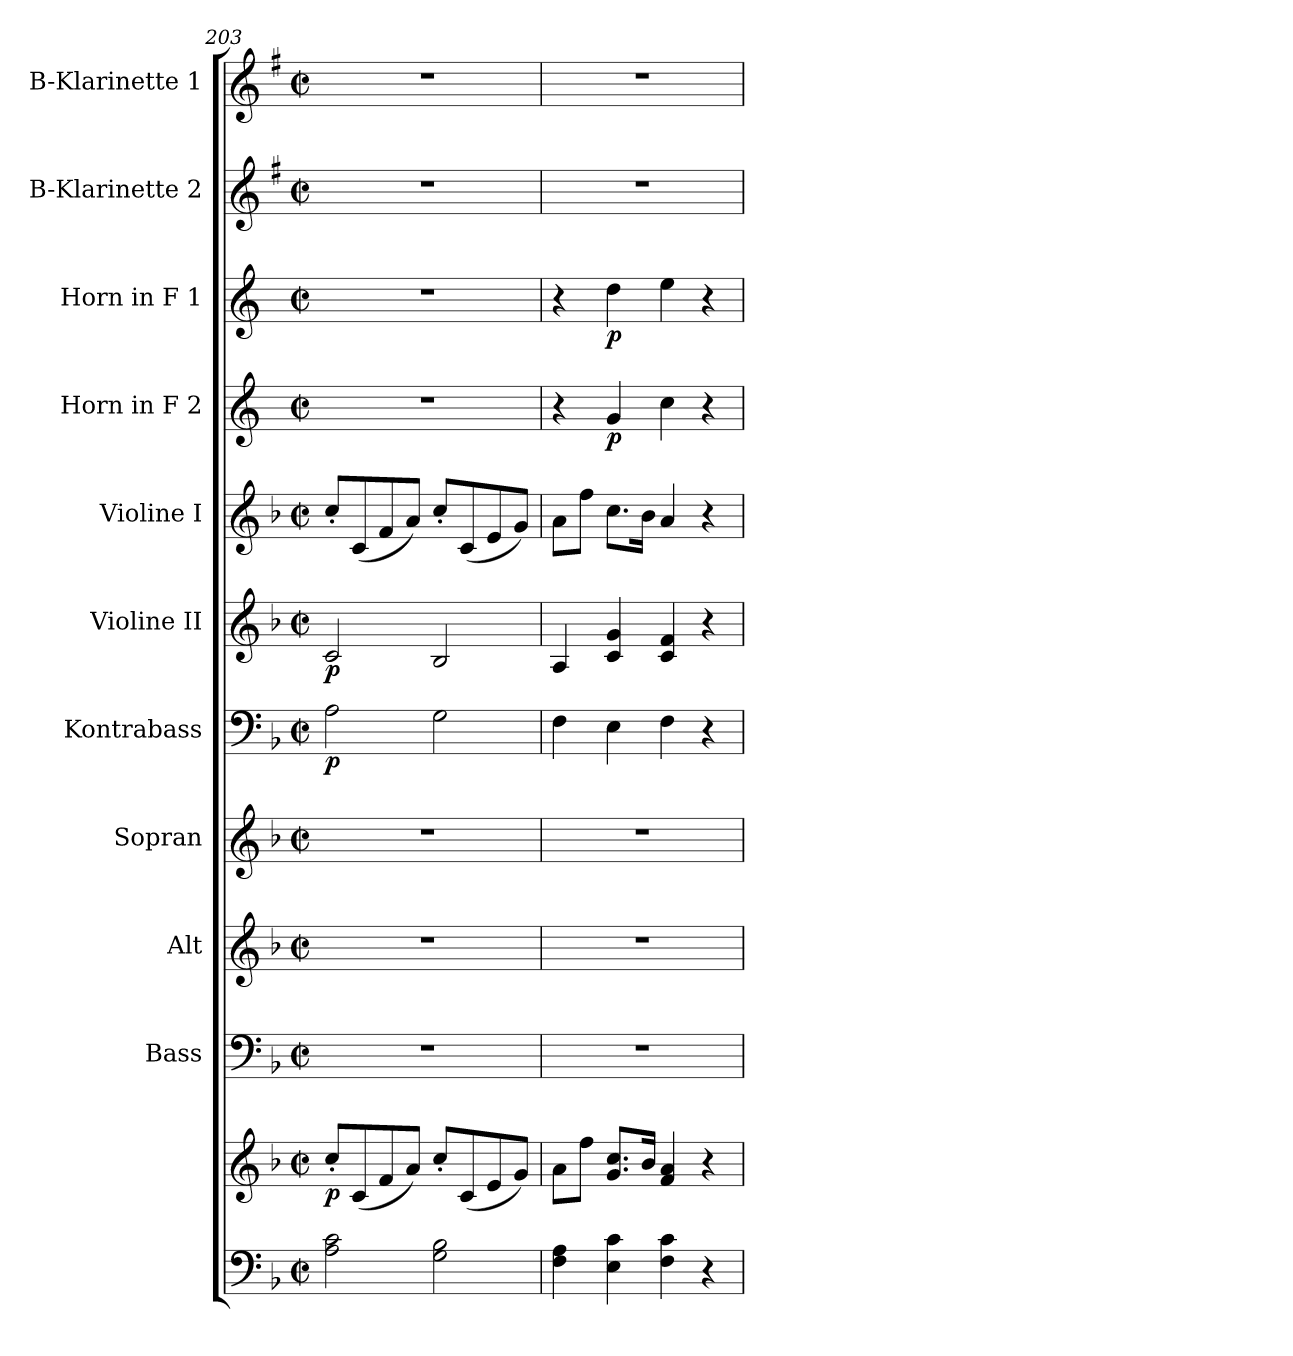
**kern	**kern	**dynam	**kern	**kern	**kern	**kern	**dynam	**kern	**dynam	**kern	**kern	**dynam	**kern	**dynam	**kern	**kern
*part11	*part11	*part11	*part10	*part9	*part8	*part7	*part7	*part6	*part6	*part5	*part4	*part4	*part3	*part3	*part2	*part1
*staff12	*staff11	*staff11/12	*staff10	*staff9	*staff8	*staff7	*staff7	*staff6	*staff6	*staff5	*staff4	*staff4	*staff3	*staff3	*staff2	*staff1
*	*	*	*I"Bass	*I"Alt	*I"Sopran	*I"Kontrabass	*	*I"Violine II	*	*I"Violine I	*I"Horn in F 2	*	*I"Horn in F 1	*	*I"B-Klarinette 2	*I"B-Klarinette 1
*	*	*	*I'B.	*I'A.	*I'S.	*I'Kb.	*	*I'Vl. II	*	*I'Vl. I	*	*	*	*	*I'B Kl. 2	*I'B Kl. 1
!!LO:PB:g=z
*clefF4	*clefG2	*	*clefF4	*clefG2	*clefG2	*clefF4	*	*clefG2	*	*clefG2	*clefG2	*	*clefG2	*	*clefG2	*clefG2
*	*	*	*	*	*	*ITrd7c12	*	*	*	*	*ITrd4c7	*	*ITrd4c7	*	*ITrd1c2	*ITrd1c2
*k[b-]	*k[b-]	*	*k[b-]	*k[b-]	*k[b-]	*k[b-]	*	*k[b-]	*	*k[b-]	*k[b-]	*	*k[b-]	*	*k[b-]	*k[b-]
*F:	*F:	*	*F:	*F:	*F:	*F:	*	*F:	*	*F:	*F:	*	*F:	*	*F:	*F:
*M2/2	*M2/2	*	*M2/2	*M2/2	*M2/2	*M2/2	*	*M2/2	*	*M2/2	*M2/2	*	*M2/2	*	*M2/2	*M2/2
*met(c|)	*met(c|)	*	*met(c|)	*met(c|)	*met(c|)	*met(c|)	*	*met(c|)	*	*met(c|)	*met(c|)	*	*met(c|)	*	*met(c|)	*met(c|)
=203	=203	=203	=203	=203	=203	=203	=203	=203	=203	=203	=203	=203	=203	=203	=203	=203
!	!	!LO:DY:b	!	!	!	!	!LO:DY:b	!	!LO:DY:b	!	!	!	!	!	!	!
2A\ 2c\	8cc'</L	p	1r	1r	1r	2AA\	p	2c/	p	8cc'</L	1r	.	1r	.	1r	1r
.	(<8c/	.	.	.	.	.	.	.	.	(<8c/	.	.	.	.	.	.
.	8f/	.	.	.	.	.	.	.	.	8f/	.	.	.	.	.	.
.	8a/J)	.	.	.	.	.	.	.	.	8a/J)	.	.	.	.	.	.
2G\ 2B-\	8cc'</L	.	.	.	.	2GG\	.	2B-/	.	8cc'</L	.	.	.	.	.	.
.	(<8c/	.	.	.	.	.	.	.	.	(<8c/	.	.	.	.	.	.
.	8e/	.	.	.	.	.	.	.	.	8e/	.	.	.	.	.	.
.	8g/J)	.	.	.	.	.	.	.	.	8g/J)	.	.	.	.	.	.
=204	=204	=204	=204	=204	=204	=204	=204	=204	=204	=204	=204	=204	=204	=204	=204	=204
4F\ 4A\	8a\L	.	1r	1r	1r	4FF\	.	4A/	.	8a\L	4r	.	4r	.	1r	1r
.	8ff\J	.	.	.	.	.	.	.	.	8ff\J	.	.	.	.	.	.
!	!	!	!	!	!	!	!	!	!	!	!	!LO:DY:b	!	!LO:DY:b	!	!
4E\ 4c\	8.g/ 8.cc/L	.	.	.	.	4EE\	.	4c/ 4g/	.	8.cc\L	4c/	p	4g\	p	.	.
.	16b-/Jk	.	.	.	.	.	.	.	.	16b-\Jk	.	.	.	.	.	.
4F\ 4c\	4f/ 4a/	.	.	.	.	4FF\	.	4c/ 4f/	.	4a/	4f\	.	4a\	.	.	.
4r	4r	.	.	.	.	4r	.	4r	.	4r	4r	.	4r	.	.	.
=	=	=	=	=	=	=	=	=	=	=	=	=	=	=	=	=
*-	*-	*-	*-	*-	*-	*-	*-	*-	*-	*-	*-	*-	*-	*-	*-	*-
